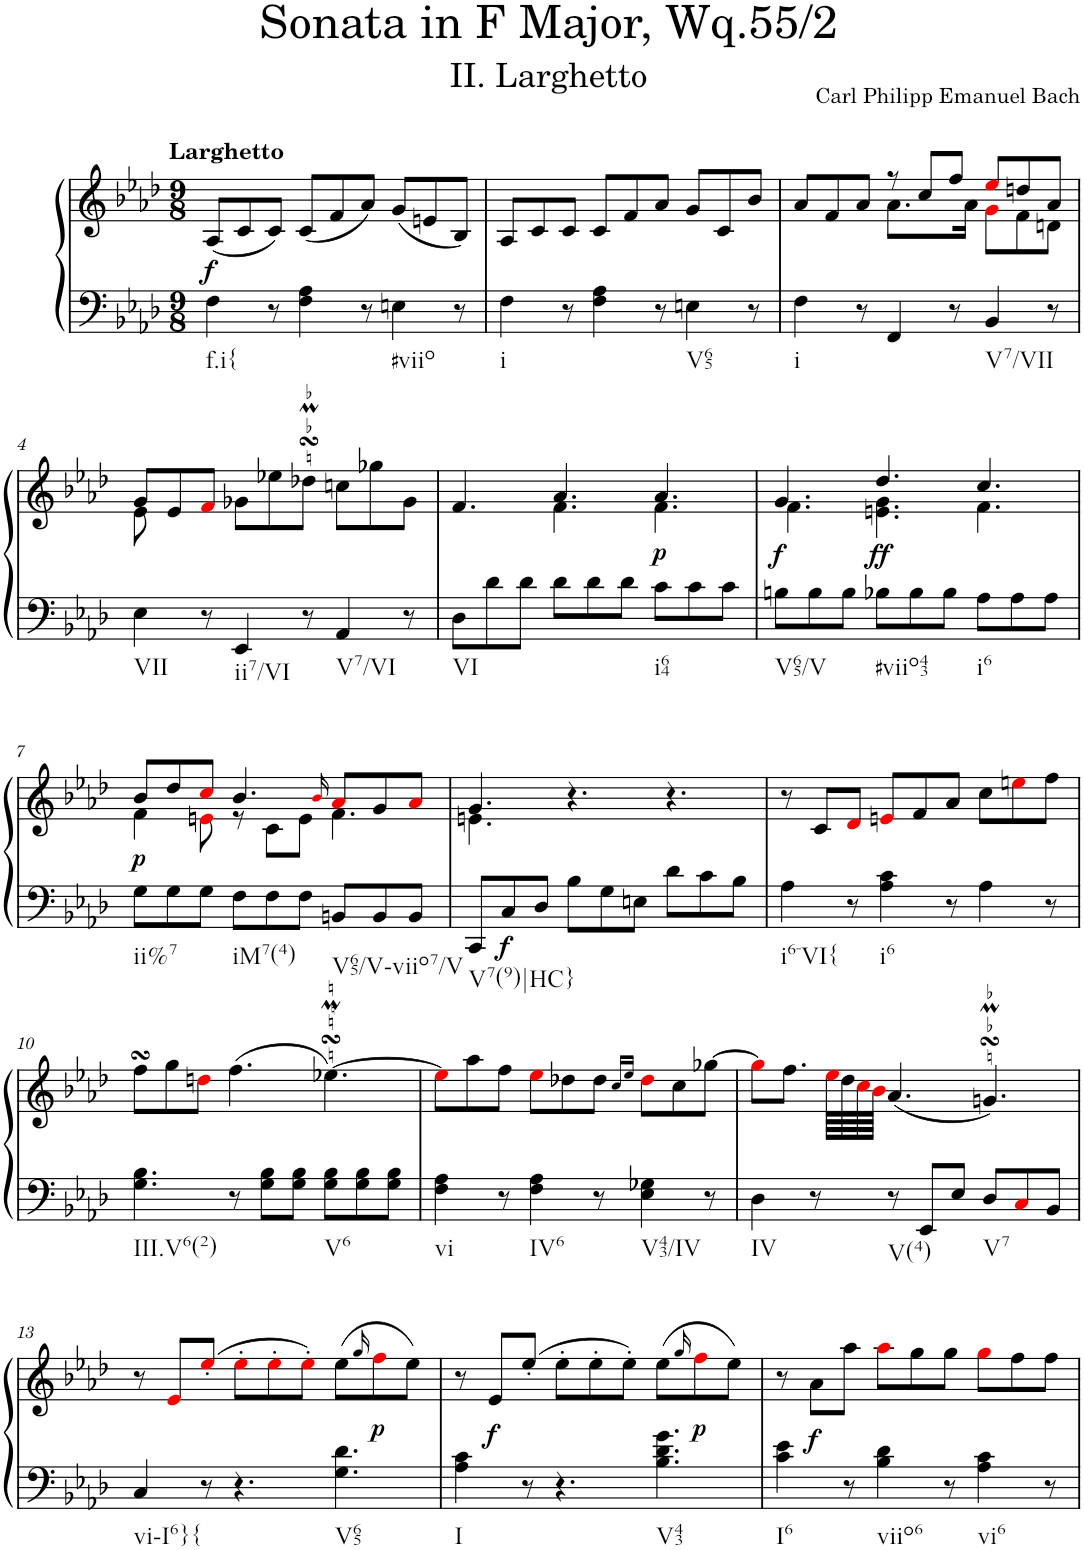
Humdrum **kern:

**kern	**kern	**dynam
*part1	*part1	*part1
*staff2	*staff1	*staff1/2
*I"Harpsichord	*	*
*I'Hch.	*	*
*clefF4	*clefG2	*
*k[b-e-a-d-]	*k[b-e-a-d-]	*
*M9/8	*M9/8	*
=1	=1	=1
!	!LO:TX:a:B:t=Larghetto	!
!LO:TX:b:t=f.i{	!	!
!	!	!LO:DY:b
4F\	(<8A-/L	f
.	8c/	.
8r	8c/J)	.
4F\ 4A-\	(<8c/L	.
.	8f/	.
8r	8a-/J)	.
!LO:TX:b:t=#viio	!	!
4En\	(<8g/L	.
.	8en/	.
8r	8B-/J)	.
=2	=2	=2
!LO:TX:b:t=i	!	!
4F\	8A-/L	.
.	8c/	.
8r	8c/J	.
4F\ 4A-\	8c/L	.
.	8f/	.
8r	8a-/J	.
!LO:TX:b:t=V65	!	!
4En\	8g/L	.
.	8c/	.
8r	8b-/J	.
=3	=3	=3
*	*^	*
!LO:TX:b:t=i	!	!	!
4F\	8a-/L	4.ryy	.
.	8f/	.	.
8r	8a-/J	.	.
4FF/	8r	8.a-\L	.
.	8cc/L	.	.
.	.	8a-	.
8r	8ff/J	.	.
.	.	16a-\Jk	.
!LO:TX:b:t=V7/VII	!	!	!
4BB-/	8ee-i/L	8gi\L	.
.	8ddn/	8f\	.
8r	8a-/J	8dn\J	.
!!LO:LB:g=z	!!
=4	=4	=4	=4
!LO:TX:b:t=VII	!	!	!
4E-\	8g/L	8e-\	.
.	8e-/	1ryy	.
8r	8fi/J	.	.
!LO:TX:b:t=ii7/VI	!	!	!
4EE-/	8g-X\L	.	.
.	8ee-X\	.	.
!	!LO:MOR:acc=-	!	!
!	!LO:TURN:uacc=-	!	!
8r	8dd-XMsSSs\J	.	.
!LO:TX:b:t=V7/VI	!	!	!
4AA-/	8ccn\L	.	.
.	8gg-X\	.	.
8r	8g-\J	.	.
=5	=5	=5	=5
!LO:TX:b:t=VI	!	!	!
8D-\L	4.f/	4.ryy	.
8d-\	.	.	.
8d-\J	.	.	.
8d-\L	4.a-/	4.f\	.
8d-\	.	.	.
8d-\J	.	.	.
!LO:TX:b:t=i64	!	!	!
!	!	!	!LO:DY:b
8c\L	4.a-/	4.f\	p
8c\	.	.	.
8c\J	.	.	.
=6	=6	=6	=6
!LO:TX:b:t=V65/V	!	!	!
!	!	!	!LO:DY:b
8Bn\L	4.g/	4.f\	f
8B\	.	.	.
8B\J	.	.	.
!LO:TX:b:t=#viio43	!	!	!
!	!	!	!LO:DY:b
8B-X\L	4.dd-/	4.en\ 4.g\	ff
8B-\	.	.	.
8B-\J	.	.	.
!LO:TX:b:t=i6	!	!	!
8A-\L	4.cc/	4.f\	.
8A-\	.	.	.
8A-\J	.	.	.
!!LO:LB:g=z	!!
=7	=7	=7	=7
!LO:TX:b:t=ii%7	!	!	!
!	!	!	!LO:DY:b
8G\L	8b-/L	4f\	p
8G\	8dd-/	.	.
8G\J	8cci/J	8eni\	.
!LO:TX:b:t=iM7(4)	!	!	!
8F\L	4.b-/	8r	.
8F\	.	8c\L	.
8F\J	.	8e\J	.
.	16qb-i/	.	.
!LO:TX:b:t=V65/V-viio7/V	!	!	!
8BBn/L	8a-i/L	4.f\	.
8BB/	8g/	.	.
8BB/J	8a-i/J	.	.
=8	=8	=8	=8
!LO:TX:b:t=V7(9)|HC}	!	!	!
8CC/L	4.g/	4.en\	.
!	!	!	!LO:DY:b=2
8C/	.	.	f
8D-/J	.	.	.
8B-\L	4.r	2.ryy	.
8G\	.	.	.
8En\J	.	.	.
8d-\L	4.r	.	.
8c\	.	.	.
8B-\J	.	.	.
*	*v	*v	*
=9	=9	=9
!LO:TX:b:t=i6-VI{	!	!
4A-\	8r	.
.	8c/L	.
8r	8d-i/J	.
!LO:TX:b:t=i6	!	!
4A-\ 4c\	8eni/L	.
.	8f/	.
8r	8a-/J	.
4A-\	8cc\L	.
.	8eeni\	.
8r	8ff\J	.
!!LO:LB:g=z
=10	=10	=10
!LO:TX:b:t=III.V6(2)	!	!
4.G\ 4.B-\	8ffsSSS\L	.
.	8gg\	.
.	8ddni\J	.
8r	(>4.ff\	.
8G\ 8B-\L	.	.
8G\ 8B-\J	.	.
!LO:TX:b:t=V6	!	!
8G\ 8B-\L	[4.ee-XsSSsM\)	.
8G\ 8B-\	.	.
8G\ 8B-\J	.	.
=11	=11	=11
!LO:TX:b:t=vi	!	!
4F\ 4A-\	8ee-i\L]	.
.	8aa-\	.
8r	8ff\J	.
!LO:TX:b:t=IV6	!	!
4F\ 4A-\	8ee-i\L	.
.	8dd-X\	.
8r	8dd-\J	.
.	16qcc/LL	.
.	16qee-/JJ	.
!LO:TX:b:t=V43/IV	!	!
4E-\ 4G-X\	8dd-i\L	.
.	8cc\	.
8r	[8gg-X\J	.
=12	=12	=12
!LO:TX:b:t=IV	!	!
4D-\	8gg-i\L]	.
.	8.ff\J	.
8r	.	.
.	64ee-i\LLLL	.
.	64dd-\	.
.	64cci\	.
.	64b-i\JJJJ	.
!LO:TX:b:t=V(4)	!	!
8r	(<4.a-/	.
8EE-/L	.	.
8E-/J	.	.
!LO:TX:b:t=V7	!	!
!	!LO:TURN:uacc=-	!
!	!LO:MOR:acc=-	!
8D-/L	4.gnsSsSm/)	.
8Ci/	.	.
8BB-/J	.	.
!!LO:LB:g=z
=13	=13	=13
!LO:TX:b:t=vi-I6}{	!	!
4C/	8r	.
.	8e-i/L	.
8r	(>8ee-'i/J	.
4.r	8ee-'i\L	.
.	8ee-'i\	.
.	8ee-'i\J)	.
!LO:TX:b:t=V65	!	!
4.G\ 4.d-\	(>8ee-\L	.
.	16qgg/	.
!	!	!LO:DY:b
.	8ffi\	p
.	8ee-\J)	.
=14	=14	=14
!LO:TX:b:t=I	!	!
4A-\ 4c\	8r	.
!	!	!LO:DY:b
.	8e-/L	f
8r	(>8ee-'/J	.
4.r	8ee-'\L	.
.	8ee-'\	.
.	8ee-'\J)	.
!LO:TX:b:t=V43	!	!
4.B-\ 4.d-\ 4.g\	(>8ee-\L	.
.	16qgg/	.
!	!	!LO:DY:b
.	8ffi\	p
.	8ee-\J)	.
=15	=15	=15
!LO:TX:b:t=I6	!	!
4c\ 4e-\	8r	.
!	!	!LO:DY:b
.	8a-\L	f
8r	8aa-\J	.
!LO:TX:b:t=viio6	!	!
4B-\ 4d-\	8aa-i\L	.
.	8gg\	.
8r	8gg\J	.
!LO:TX:b:t=vi6	!	!
4A-\ 4c\	8ggi\L	.
.	8ff\	.
8r	8ff\J	.
=	=	=
*-	*-	*-
